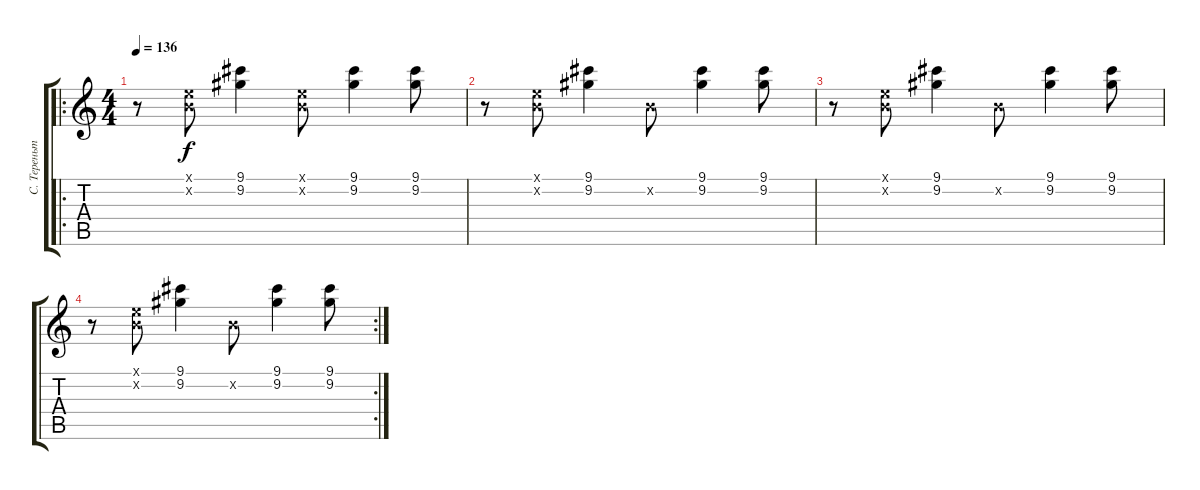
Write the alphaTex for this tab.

\track ("С. Тереньтьев" "С. Тереньт") {instrument distortionguitar}
\staff {score tabs}
\tuning (E4 B3 G3 D3 A2 E2) {hide}
\ro
\ts (4 4)
\tempo 136
\clef g2
\ks c
r.8{dy f} (0.1{x} 0.2{x}).8 (9.1 9.2).4 (0.1{x} 0.2{x}).8 (9.1 9.2).4 (9.1 9.2).8 |
r.8 (0.1{x} 0.2{x}).8 (9.1 9.2).4 0.2{x}.8 (9.1 9.2).4 (9.1 9.2).8 |
r.8 (0.1{x} 0.2{x}).8 (9.1 9.2).4 0.2{x}.8 (9.1 9.2).4 (9.1 9.2).8 |
\rc 2
r.8 (0.1{x} 0.2{x}).8 (9.1 9.2).4 0.2{x}.8 (9.1 9.2).4 (9.1 9.2).8
